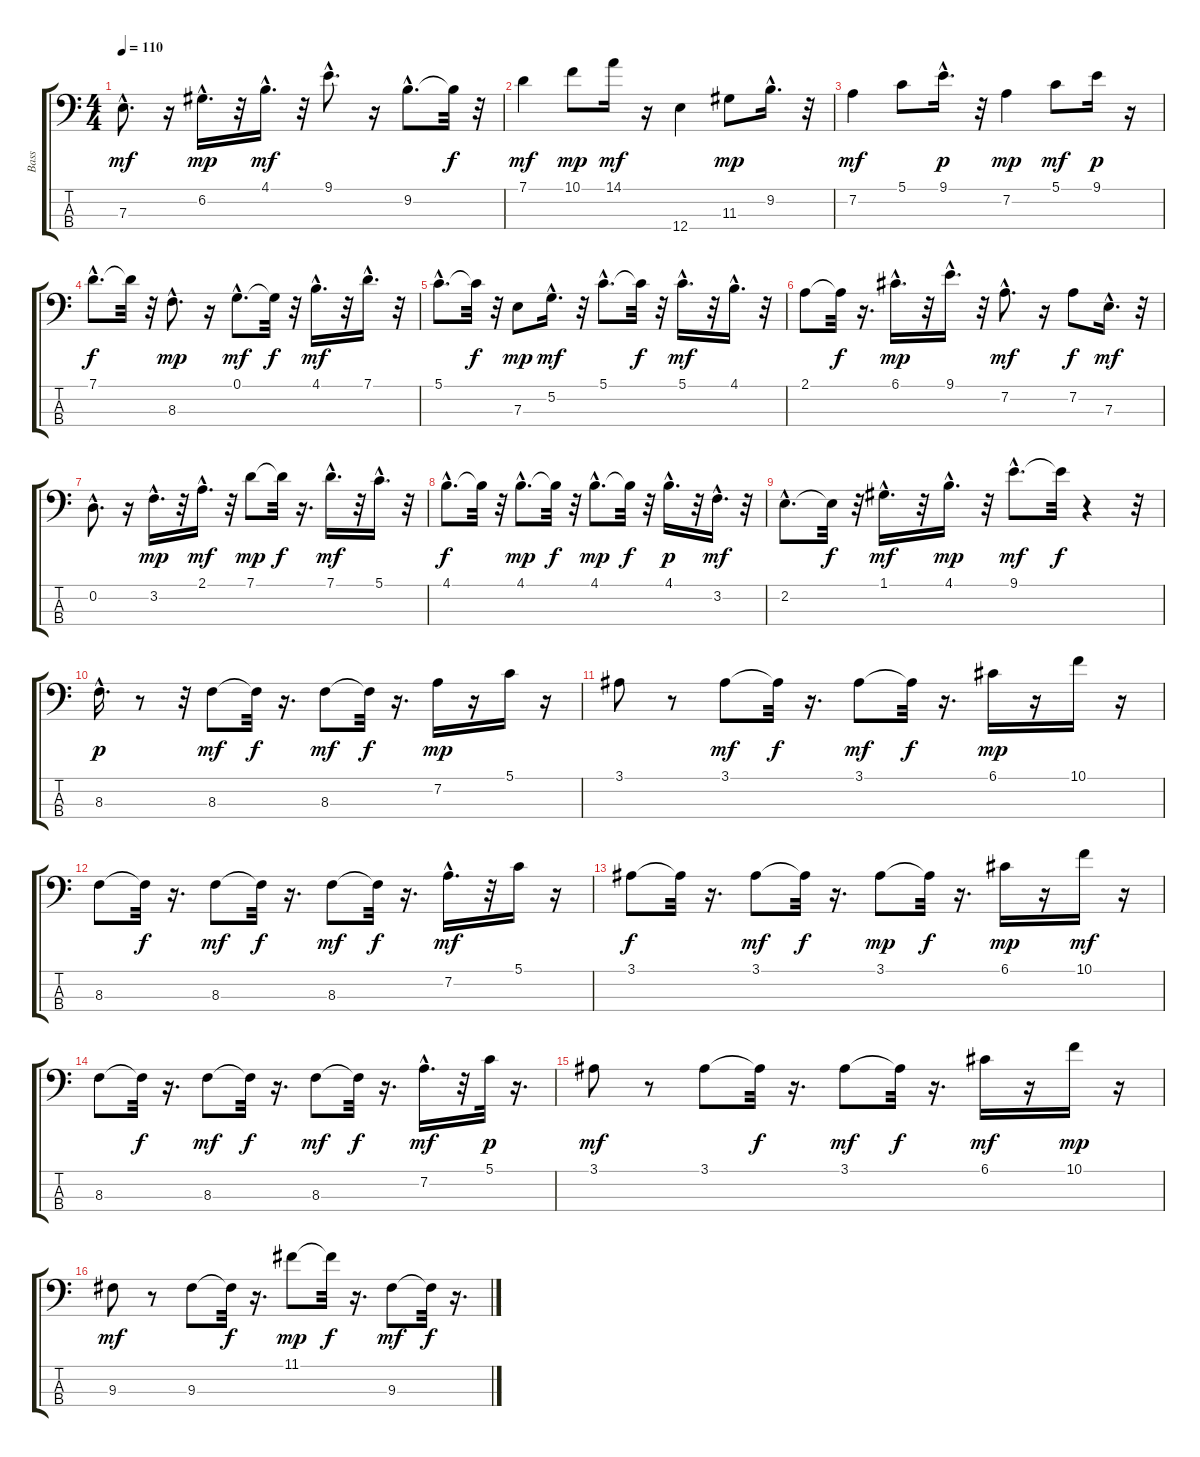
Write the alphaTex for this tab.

\track ("Bass" "Bass") {instrument acousticbass}
\staff {score tabs}
\tuning (G2 D2 A1 E1) {hide}
\ts (4 4)
\tempo 110
\clef f4
\ks c
7.3{hac}.8{d dy mf} r.16 6.2{hac}.16{d dy mp} r.32 4.1{hac}.16{d dy mf} r.32 9.1{hac}.8{d} r.16 9.2{hac}.8{d} 9.2{t}.32{dy f} r.32 |
7.1.4{dy mf} 10.1.8{dy mp} 14.1.16{dy mf} r.16 12.4.4 11.3.8{dy mp} 9.2{hac}.16{d} r.32 |
7.2.4{dy mf} 5.1.8 9.1{hac}.16{d dy p} r.32 7.2.4{dy mp} 5.1.8{dy mf} 9.1.16{dy p} r.16 |
7.1{hac}.8{d dy f} 7.1{t}.32 r.32 8.3{hac}.8{d dy mp} r.16 0.1{hac}.8{d dy mf} 0.1{t}.32{dy f} r.32 4.1{hac}.16{d dy mf} r.32 7.1{hac}.16{d} r.32 |
5.1{hac}.8{d} 5.1{t}.32{dy f} r.32 7.3.8{dy mp} 5.2{hac}.16{d dy mf} r.32 5.1{hac}.8{d} 5.1{t}.32{dy f} r.32 5.1{hac}.16{d dy mf} r.32 4.1{hac}.16{d} r.32 |
2.1.8 2.1{t}.32{dy f} r.16{d} 6.1{hac}.16{d dy mp} r.32 9.1{hac}.16{d} r.32 7.2{hac}.8{d dy mf} r.16 7.2.8{dy f} 7.3{hac}.16{d dy mf} r.32 |
0.2{hac}.8{d} r.16 3.2{hac}.16{d dy mp} r.32 2.1{hac}.16{d dy mf} r.32 7.1.8{dy mp} 7.1{t}.32{dy f} r.16{d} 7.1{hac}.16{d dy mf} r.32 5.1{hac}.16{d} r.32 |
4.1{hac}.8{d dy f} 4.1{t}.32 r.32 4.1{hac}.8{d dy mp} 4.1{t}.32{dy f} r.32 4.1{hac}.8{d dy mp} 4.1{t}.32{dy f} r.32 4.1{hac}.16{d dy p} r.32 3.2{hac}.16{d dy mf} r.32 |
2.2{hac}.8{d} 2.2{t}.32{dy f} r.32 1.1{hac}.16{d dy mf} r.32 4.1{hac}.16{d dy mp} r.32 9.1{hac}.8{d dy mf} 9.1{t}.32{dy f} r.4 r.32 |
8.3{hac}.16{d dy p} r.8 r.32 8.3.8{dy mf} 8.3{t}.32{dy f} r.16{d} 8.3.8{dy mf} 8.3{t}.32{dy f} r.16{d} 7.2.16{dy mp} r.16 5.1.16 r.16 |
3.1.8 r.8 3.1.8{dy mf} 3.1{t}.32{dy f} r.16{d} 3.1.8{dy mf} 3.1{t}.32{dy f} r.16{d} 6.1.16{dy mp} r.16 10.1.16 r.16 |
8.3.8 8.3{t}.32{dy f} r.16{d} 8.3.8{dy mf} 8.3{t}.32{dy f} r.16{d} 8.3.8{dy mf} 8.3{t}.32{dy f} r.16{d} 7.2{hac}.16{d dy mf} r.32 5.1.16 r.16 |
3.1.8{dy f} 3.1{t}.32 r.16{d} 3.1.8{dy mf} 3.1{t}.32{dy f} r.16{d} 3.1.8{dy mp} 3.1{t}.32{dy f} r.16{d} 6.1.16{dy mp} r.16 10.1.16{dy mf} r.16 |
8.3.8 8.3{t}.32{dy f} r.16{d} 8.3.8{dy mf} 8.3{t}.32{dy f} r.16{d} 8.3.8{dy mf} 8.3{t}.32{dy f} r.16{d} 7.2{hac}.16{d dy mf} r.32 5.1.32{dy p} r.16{d} |
3.1.8{dy mf} r.8 3.1.8 3.1{t}.32{dy f} r.16{d} 3.1.8{dy mf} 3.1{t}.32{dy f} r.16{d} 6.1.16{dy mf} r.16 10.1.16{dy mp} r.16 |
9.3.8{dy mf} r.8 9.3.8 9.3{t}.32{dy f} r.16{d} 11.1.8{dy mp} 11.1{t}.32{dy f} r.16{d} 9.3.8{dy mf} 9.3{t}.32{dy f} r.16{d}
